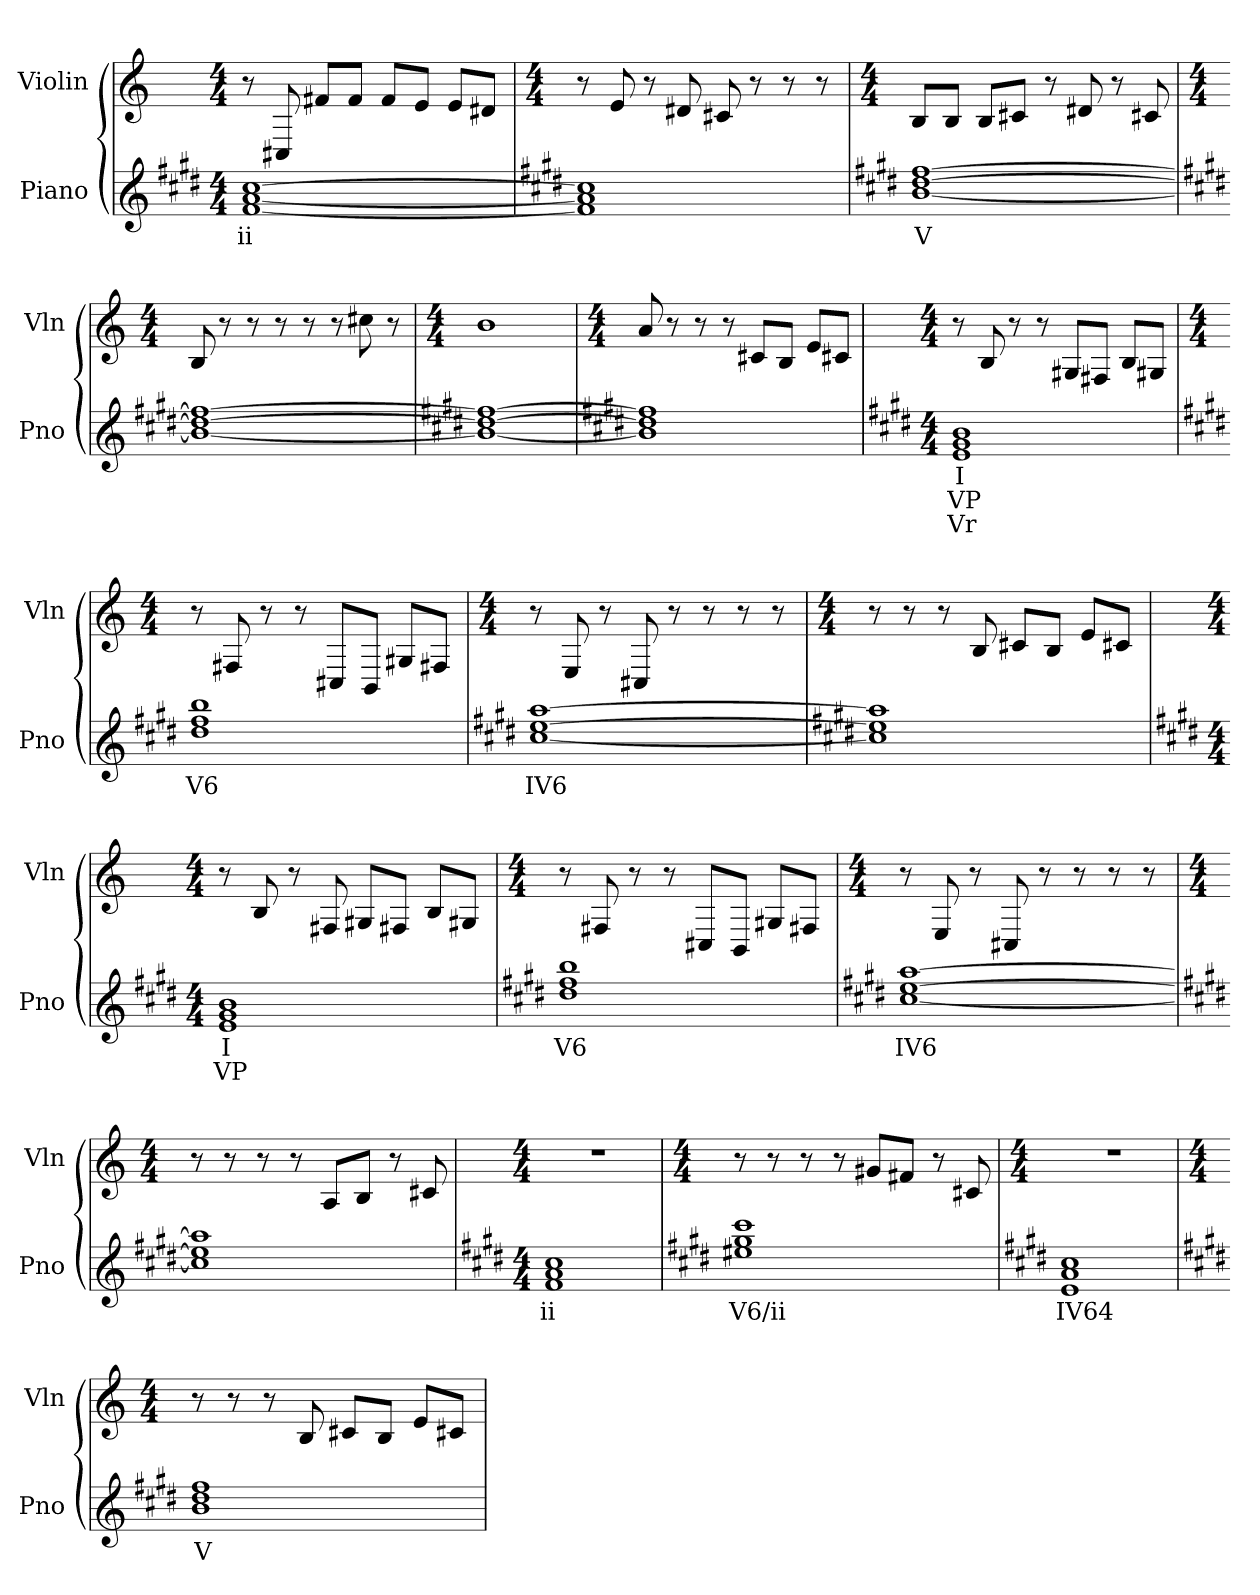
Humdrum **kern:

**kern	**text	**text	**text	**kern
*part2	*part2	*part2	*part2	*part1
*staff2	*staff2	*staff2	*staff2	*staff1
*I"Piano	*	*	*	*I"Violin
*I'Pno	*	*	*	*I'Vln
*k[f#c#g#d#]	*	*	*	*
*E:	*	*	*	*
*M4/4	*	*	*	*M4/4
=	=	=	=	=
[1f# [1a [1cc#	ii	.	.	8r
.	.	.	.	8C#X
.	.	.	.	8f#XL
.	.	.	.	8f#J
.	.	.	.	8f#L
.	.	.	.	8eJ
.	.	.	.	8eL
.	.	.	.	8d#XJ
=	=	=	=	=
*k[f#c#g#d#]	*	*	*	*
*E:	*	*	*	*
*	*	*	*	*M4/4
1f#] 1a] 1cc#]	.	.	.	8r
.	.	.	.	8e
.	.	.	.	8r
.	.	.	.	8d#X
.	.	.	.	8c#X
.	.	.	.	8r
.	.	.	.	8r
.	.	.	.	8r
=	=	=	=	=
*k[f#c#g#d#]	*	*	*	*
*E:	*	*	*	*
*	*	*	*	*M4/4
[1b [1dd# [1ff#	V	.	.	8BL
.	.	.	.	8BJ
.	.	.	.	8BL
.	.	.	.	8c#XJ
.	.	.	.	8r
.	.	.	.	8d#X
.	.	.	.	8r
.	.	.	.	8c#X
=	=	=	=	=
*k[f#c#g#d#]	*	*	*	*
*E:	*	*	*	*
*	*	*	*	*M4/4
1b_ 1dd#_ 1ff#_	.	.	.	8B
.	.	.	.	8r
.	.	.	.	8r
.	.	.	.	8r
.	.	.	.	8r
.	.	.	.	8r
.	.	.	.	8cc#X
.	.	.	.	8r
=	=	=	=	=
*k[f#c#g#d#]	*	*	*	*
*E:	*	*	*	*
*	*	*	*	*M4/4
1b_ 1dd#_ 1ff#_	.	.	.	1b
=	=	=	=	=
*k[f#c#g#d#]	*	*	*	*
*E:	*	*	*	*
*	*	*	*	*M4/4
1b] 1dd#] 1ff#]	.	.	.	8a
.	.	.	.	8r
.	.	.	.	8r
.	.	.	.	8r
.	.	.	.	8c#XL
.	.	.	.	8BJ
.	.	.	.	8eL
.	.	.	.	8c#XJ
=	=	=	=	=
*k[f#c#g#d#]	*	*	*	*
*E:	*	*	*	*
*M4/4	*	*	*	*M4/4
1e 1g# 1b	I	VP	Vr	8r
.	.	.	.	8B
.	.	.	.	8r
.	.	.	.	8r
.	.	.	.	8G#XL
.	.	.	.	8F#XJ
.	.	.	.	8BL
.	.	.	.	8G#XJ
=	=	=	=	=
*k[f#c#g#d#]	*	*	*	*
*E:	*	*	*	*
*	*	*	*	*M4/4
1dd# 1ff# 1bb	V6	.	.	8r
.	.	.	.	8F#X
.	.	.	.	8r
.	.	.	.	8r
.	.	.	.	8C#XL
.	.	.	.	8BBJ
.	.	.	.	8G#XL
.	.	.	.	8F#XJ
=	=	=	=	=
*k[f#c#g#d#]	*	*	*	*
*E:	*	*	*	*
*	*	*	*	*M4/4
[1cc# [1ee [1aa	IV6	.	.	8r
.	.	.	.	8E
.	.	.	.	8r
.	.	.	.	8C#X
.	.	.	.	8r
.	.	.	.	8r
.	.	.	.	8r
.	.	.	.	8r
=	=	=	=	=
*k[f#c#g#d#]	*	*	*	*
*E:	*	*	*	*
*	*	*	*	*M4/4
1cc#] 1ee] 1aa]	.	.	.	8r
.	.	.	.	8r
.	.	.	.	8r
.	.	.	.	8B
.	.	.	.	8c#XL
.	.	.	.	8BJ
.	.	.	.	8eL
.	.	.	.	8c#XJ
=	=	=	=	=
*k[f#c#g#d#]	*	*	*	*
*E:	*	*	*	*
*M4/4	*	*	*	*M4/4
1e 1g# 1b	I	VP	.	8r
.	.	.	.	8B
.	.	.	.	8r
.	.	.	.	8F#X
.	.	.	.	8G#XL
.	.	.	.	8F#XJ
.	.	.	.	8BL
.	.	.	.	8G#XJ
=	=	=	=	=
*k[f#c#g#d#]	*	*	*	*
*E:	*	*	*	*
*	*	*	*	*M4/4
1dd# 1ff# 1bb	V6	.	.	8r
.	.	.	.	8F#X
.	.	.	.	8r
.	.	.	.	8r
.	.	.	.	8C#XL
.	.	.	.	8BBJ
.	.	.	.	8G#XL
.	.	.	.	8F#XJ
=	=	=	=	=
*k[f#c#g#d#]	*	*	*	*
*E:	*	*	*	*
*	*	*	*	*M4/4
[1cc# [1ee [1aa	IV6	.	.	8r
.	.	.	.	8E
.	.	.	.	8r
.	.	.	.	8C#X
.	.	.	.	8r
.	.	.	.	8r
.	.	.	.	8r
.	.	.	.	8r
=	=	=	=	=
*k[f#c#g#d#]	*	*	*	*
*E:	*	*	*	*
*	*	*	*	*M4/4
1cc#] 1ee] 1aa]	.	.	.	8r
.	.	.	.	8r
.	.	.	.	8r
.	.	.	.	8r
.	.	.	.	8AL
.	.	.	.	8BJ
.	.	.	.	8r
.	.	.	.	8c#X
=	=	=	=	=
*k[f#c#g#d#]	*	*	*	*
*E:	*	*	*	*
*M4/4	*	*	*	*M4/4
1f# 1a 1cc#	ii	.	.	1r
=	=	=	=	=
*k[f#c#g#d#]	*	*	*	*
*E:	*	*	*	*
*	*	*	*	*M4/4
1ee#X 1gg# 1ccc#	V6/ii	.	.	8r
.	.	.	.	8r
.	.	.	.	8r
.	.	.	.	8r
.	.	.	.	8g#XL
.	.	.	.	8f#XJ
.	.	.	.	8r
.	.	.	.	8c#X
=	=	=	=	=
*k[f#c#g#d#]	*	*	*	*
*E:	*	*	*	*
*	*	*	*	*M4/4
1e 1a 1cc#	IV64	.	.	1r
=	=	=	=	=
*k[f#c#g#d#]	*	*	*	*
*E:	*	*	*	*
*	*	*	*	*M4/4
1b 1dd# 1ff#	V	.	.	8r
.	.	.	.	8r
.	.	.	.	8r
.	.	.	.	8B
.	.	.	.	8c#XL
.	.	.	.	8BJ
.	.	.	.	8eL
.	.	.	.	8c#XJ
=	=	=	=	=
*-	*-	*-	*-	*-
